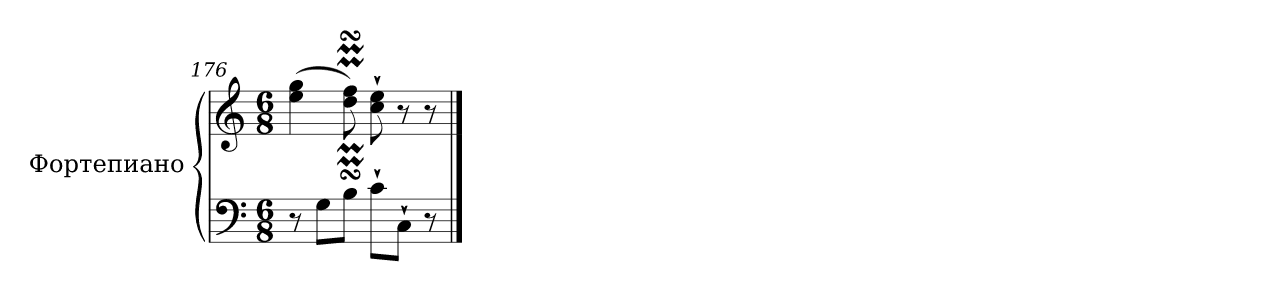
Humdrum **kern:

**kern	**kern
*part1	*part1
*staff2	*staff1
*I"Фортепиано	*
*clefF4	*clefG2
*k[]	*k[]
*M6/8	*M6/8
=176	=176
8r	(>4ee\ 4gg\
8G\L	.
8B\J	8dd\MsSSS 8ff\MsSSS)
8c`>\L	8cc\`> 8ee\`>
8C`>\J	8r
8r	8r
==	==
*-	*-
